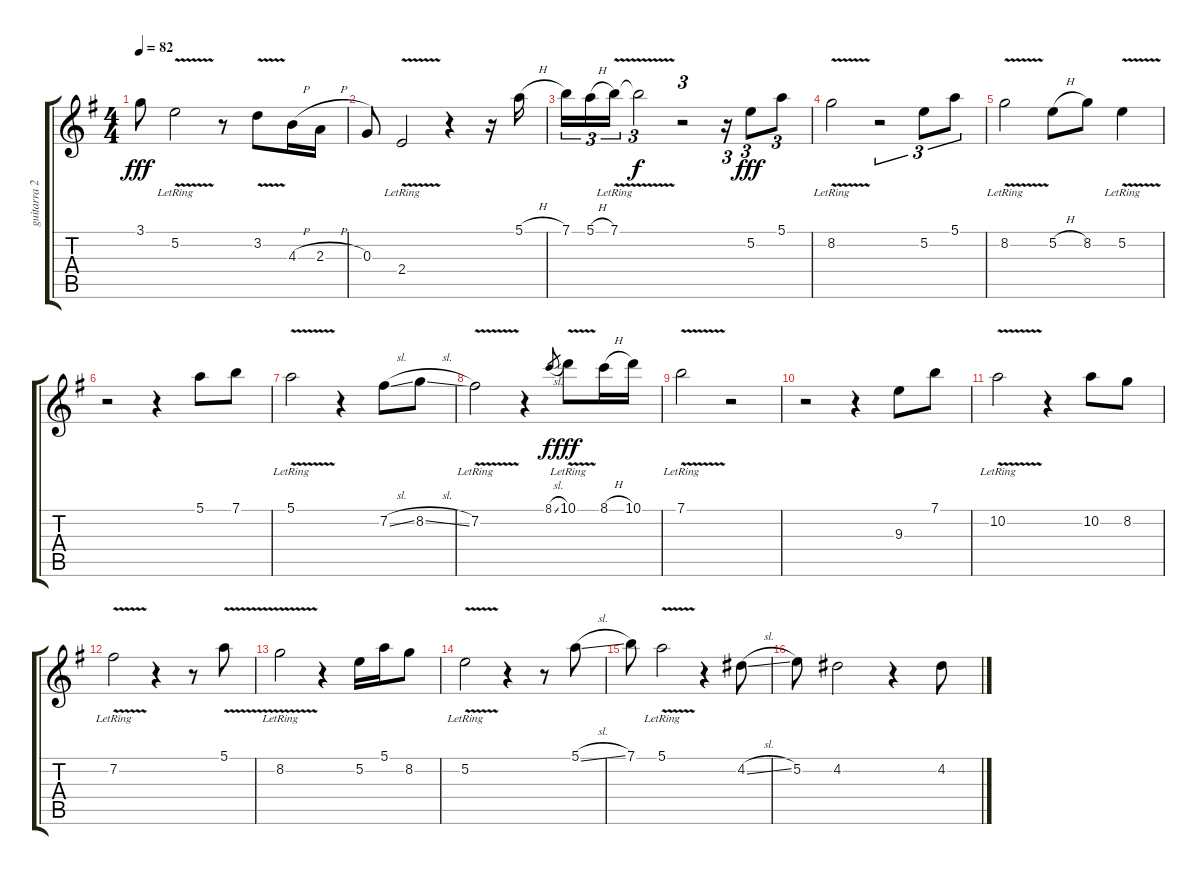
\track ("guitarra 2" "guitarra 2") {instrument acousticguitarsteel}
\staff {score tabs}
\tuning (E4 B3 G3 D3 A2 E2) {hide}
\ts (4 4)
\tempo 82
\clef g2
\ks eminor
3.1.8{dy fff} 5.2{v lr}.2 r.8 3.2{v}.8 4.3{h}.16 2.3{h}.16 |
0.3.8 2.4{v lr}.2 r.4 r.16 5.1{h}.16 |
7.1.16{tu (3 2)} 5.1{h}.16{tu (3 2)} 7.1{v lr}.16{tu (3 2)} 7.1{t}.2{tu (3 2) dy f} r.2{tu (3 2)} r.16{tu (3 2)} 5.2.8{tu (3 2) dy fff} 5.1.8{tu (3 2)} |
8.2{v lr}.2 r.2{tu (3 2)} 5.2.8{tu (3 2)} 5.1.8{tu (3 2)} |
8.2{v lr}.2 5.2{h}.8 8.2.8 5.2{v lr}.4 |
r.2 r.4 5.1.8 7.1.8 |
5.1{v lr}.2 r.4 7.2{sl}.8 8.2{sl}.8 |
7.2{v lr}.2 r.4 8.1{sl}.8{gr dy f} 10.1{v lr}.8{dy fff} 8.1{h}.16 10.1.16 |
7.1{v lr}.2 r.2 |
r.2 r.4 9.3.8 7.1.8 |
10.2{v lr}.2 r.4 10.2.8 8.2.8 |
7.2{v lr}.2 r.4 r.8 5.1{v}.8 |
8.2{v lr}.2 r.4 5.2.16 5.1.16 8.2.8 |
5.2{v lr}.2 r.4 r.8 5.1{sl}.8 |
7.1.8 5.1{v lr}.2 r.4 4.2{sl}.8 |
5.2.8 4.2.2 r.4 4.2.8
